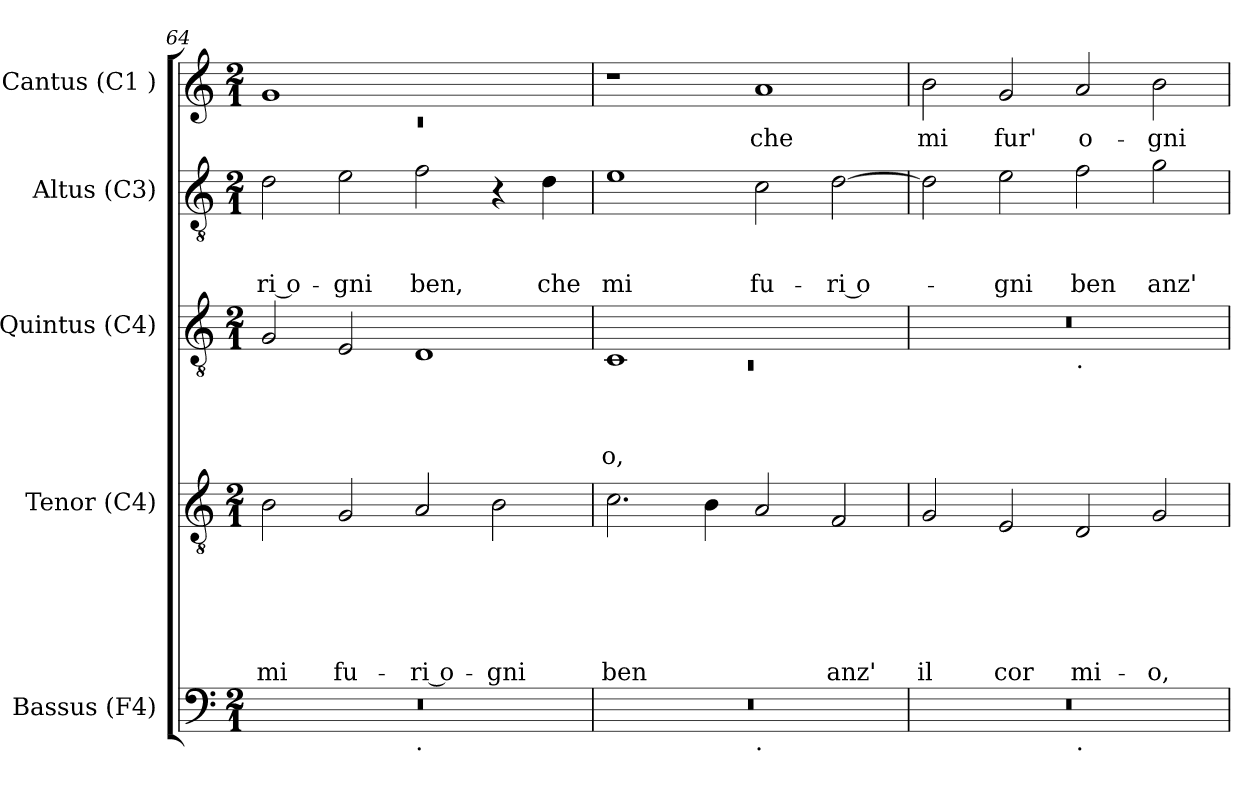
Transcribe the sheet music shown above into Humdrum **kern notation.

**kern	**kern	**text	**text	**text	**text	**text	**text	**kern	**text	**text	**text	**text	**kern	**text	**text	**text	**kern	**text
*part5	*part4	*part4	*part4	*part4	*part4	*part4	*part4	*part3	*part3	*part3	*part3	*part3	*part2	*part2	*part2	*part2	*part1	*part1
*staff5	*staff4	*staff4	*staff4	*staff4	*staff4	*staff4	*staff4	*staff3	*staff3	*staff3	*staff3	*staff3	*staff2	*staff2	*staff2	*staff2	*staff1	*staff1
*I"Bassus (F4)	*I"Tenor (C4)	*	*	*	*	*	*	*I"Quintus (C4)	*	*	*	*	*I"Altus (C3)	*	*	*	*I"Cantus (C1 )	*
*I'B.	*I'T.	*	*	*	*	*	*	*I'Q.	*	*	*	*	*I'A.	*	*	*	*I'C.	*
*clefF4	*clefGv2	*	*	*	*	*	*	*clefGv2	*	*	*	*	*clefGv2	*	*	*	*clefG2	*
*k[]	*k[]	*	*	*	*	*	*	*k[]	*	*	*	*	*k[]	*	*	*	*k[]	*
*C:	*C:	*	*	*	*	*	*	*C:	*	*	*	*	*C:	*	*	*	*C:	*
*M2/1	*M2/1	*	*	*	*	*	*	*M2/1	*	*	*	*	*M2/1	*	*	*	*M2/1	*
=64	=64	=64	=64	=64	=64	=64	=64	=64	=64	=64	=64	=64	=64	=64	=64	=64	=64	=64
*	*	*	*	*	*	*	*	*	*	*	*	*	*	*	*	*	*^	*
!	!	!	!	!	!	!	!LO:LY:b	!	!	!	!	!	!	!	!	!LO:LY:b:rj	!	!LO:N:vis=1	!
*^	*	*	*	*	*	*	*	*	*	*	*	*	*	*	*	*	*	*	*
0r	1ryy	2B\	.	.	.	.	.	mi	2G/	.	.	.	.	2d\	.	.	-ri o-	1g	0rc	.
!	!	!	!	!	!	!	!	!LO:LY:b	!	!	!	!	!	!	!	!	!LO:LY:b	!	!	!
.	.	2G/	.	.	.	.	.	fu-	2E/	.	.	.	.	2e\	.	.	-gni	.	.	.
!	!LO:TX:b:t=.	!	!	!	!	!	!	!	!	!	!	!	!	!	!	!	!	!	!	!
!	!	!	!	!	!	!	!	!LO:LY:b:rj	!	!	!	!	!	!	!	!	!LO:LY:b	!	!	!
.	1ryy	2A/	.	.	.	.	.	-ri o-	1D	.	.	.	.	2f\	.	.	ben,	1ryy	.	.
!	!	!	!	!	!	!	!	!LO:LY:b	!	!	!	!	!	!	!	!	!	!	!	!
.	.	2B\	.	.	.	.	.	-gni	.	.	.	.	.	4r	.	.	.	.	.	.
!	!	!	!	!	!	!	!	!	!	!	!	!	!	!	!	!	!LO:LY:b	!	!	!
.	.	.	.	.	.	.	.	.	.	.	.	.	.	4d\	.	.	che	.	.	.
*	*	*	*	*	*	*	*	*	*	*	*	*	*	*	*	*	*	*v	*v	*
=65	=65	=65	=65	=65	=65	=65	=65	=65	=65	=65	=65	=65	=65	=65	=65	=65	=65	=65	=65
*	*	*	*	*	*	*	*	*	*^	*	*	*	*	*	*	*	*	*	*
!	!	!	!	!	!	!	!	!LO:LY:b	!	!LO:N:vis=1	!	!	!	!LO:LY:b	!	!	!	!LO:LY:b	!	!
0r	1ryy	2.c\	.	.	.	.	.	ben	1C	0rC	.	.	.	-o,	1e	.	.	mi	1r	.
.	.	4B\	.	.	.	.	.	.	.	.	.	.	.	.	.	.	.	.	.	.
!	!LO:TX:b:t=.	!	!	!	!	!	!	!	!	!	!	!	!	!	!	!	!	!	!	!
!	!	!	!	!	!	!	!	!	!	!	!	!	!	!	!	!	!	!LO:LY:b	!	!LO:LY:b
.	1ryy	2A/	.	.	.	.	.	.	1ryy	.	.	.	.	.	2c\	.	.	fu-	1a	che
!	!	!	!	!	!	!	!	!LO:LY:b	!	!	!	!	!	!	!	!	!	!LO:LY:b	!	!
.	.	2F/	.	.	.	.	.	anz'	.	.	.	.	.	.	[>2d\	.	.	-ri o-	.	.
=66	=66	=66	=66	=66	=66	=66	=66	=66	=66	=66	=66	=66	=66	=66	=66	=66	=66	=66	=66	=66
!	!	!	!	!	!	!	!	!LO:LY:b	!	!	!	!	!	!	!	!	!	!	!	!LO:LY:b
0r	1ryy	2G/	.	.	.	.	.	il	0r	1ryy	.	.	.	.	2d\]	.	.	.	2b\	mi
!	!	!	!	!	!	!	!	!LO:LY:b	!	!	!	!	!	!	!	!	!	!LO:LY:b	!	!LO:LY:b
.	.	2E/	.	.	.	.	.	cor	.	.	.	.	.	.	2e\	.	.	-gni	2g/	fur'
!	!	!	!	!	!	!	!	!	!	!LO:TX:b:t=.	!	!	!	!	!	!	!	!	!	!
!	!LO:TX:b:t=.	!	!	!	!	!	!	!	!	!	!	!	!	!	!	!	!	!	!	!
!	!	!	!	!	!	!	!	!LO:LY:b	!	!	!	!	!	!	!	!	!	!LO:LY:b	!	!LO:LY:b
.	1ryy	2D/	.	.	.	.	.	mi-	.	1ryy	.	.	.	.	2f\	.	.	ben	2a/	o-
!	!	!	!	!	!	!	!	!LO:LY:b	!	!	!	!	!	!	!	!	!	!LO:LY:b	!	!LO:LY:b
.	.	2G/	.	.	.	.	.	-o,	.	.	.	.	.	.	2g\	.	.	anz'	2b\	-gni
*v	*v	*	*	*	*	*	*	*	*v	*v	*	*	*	*	*	*	*	*	*	*
=	=	=	=	=	=	=	=	=	=	=	=	=	=	=	=	=	=	=
*-	*-	*-	*-	*-	*-	*-	*-	*-	*-	*-	*-	*-	*-	*-	*-	*-	*-	*-
